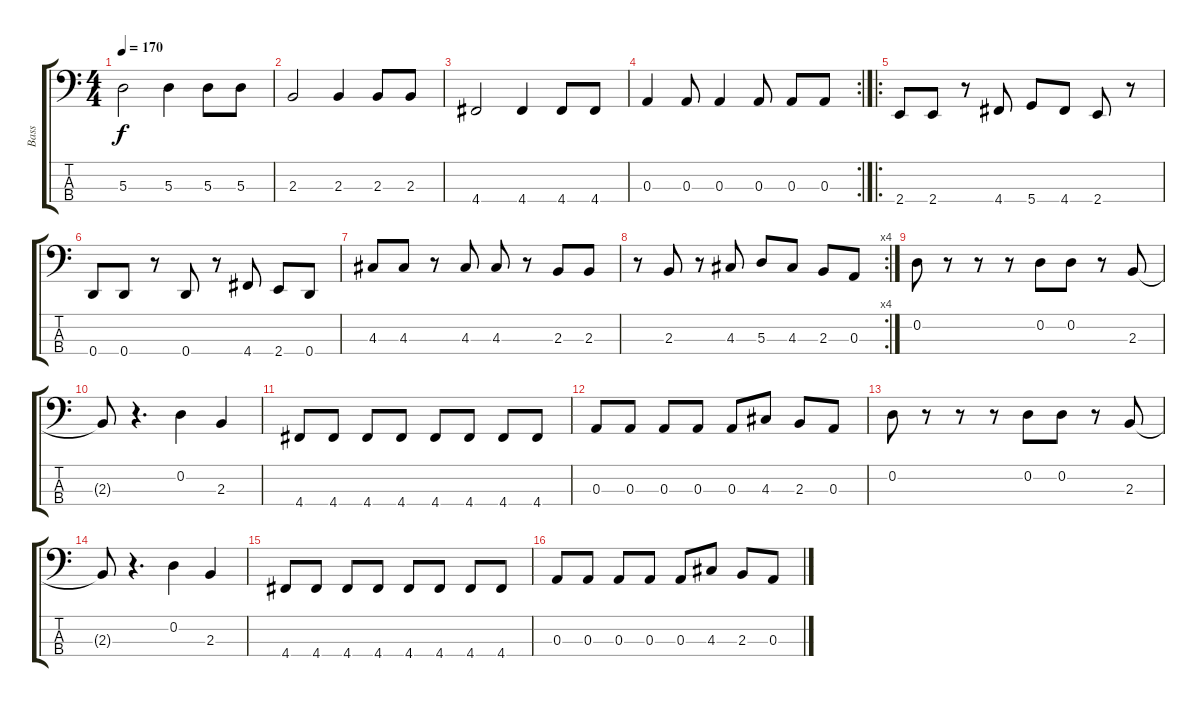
\track ("Bass" "Bass") {instrument electricbasspick}
\staff {score tabs}
\tuning (G2 D2 A1 D1) {hide}
\ts (4 4)
\tempo 170
\clef f4
\ks c
5.3.2{dy f} 5.3.4 5.3.8 5.3.8 |
2.3.2 2.3.4 2.3.8 2.3.8 |
4.4.2 4.4.4 4.4.8 4.4.8 |
\rc 2
0.3.4 0.3.8 0.3.4 0.3.8 0.3.8 0.3.8 |
\ro
2.4.8 2.4.8 r.8 4.4.8 5.4.8 4.4.8 2.4.8 r.8 |
0.4.8 0.4.8 r.8 0.4.8 r.8 4.4.8 2.4.8 0.4.8 |
4.3.8 4.3.8 r.8 4.3.8 4.3.8 r.8 2.3.8 2.3.8 |
\rc 4
r.8 2.3.8 r.8 4.3.8 5.3.8 4.3.8 2.3.8 0.3.8 |
0.2.8 r.8 r.8 r.8 0.2.8 0.2.8 r.8 2.3.8 |
2.3{t}.8 r.4{d} 0.2.4 2.3.4 |
4.4.8 4.4.8 4.4.8 4.4.8 4.4.8 4.4.8 4.4.8 4.4.8 |
0.3.8 0.3.8 0.3.8 0.3.8 0.3.8 4.3.8 2.3.8 0.3.8 |
0.2.8 r.8 r.8 r.8 0.2.8 0.2.8 r.8 2.3.8 |
2.3{t}.8 r.4{d} 0.2.4 2.3.4 |
4.4.8 4.4.8 4.4.8 4.4.8 4.4.8 4.4.8 4.4.8 4.4.8 |
0.3.8 0.3.8 0.3.8 0.3.8 0.3.8 4.3.8 2.3.8 0.3.8
